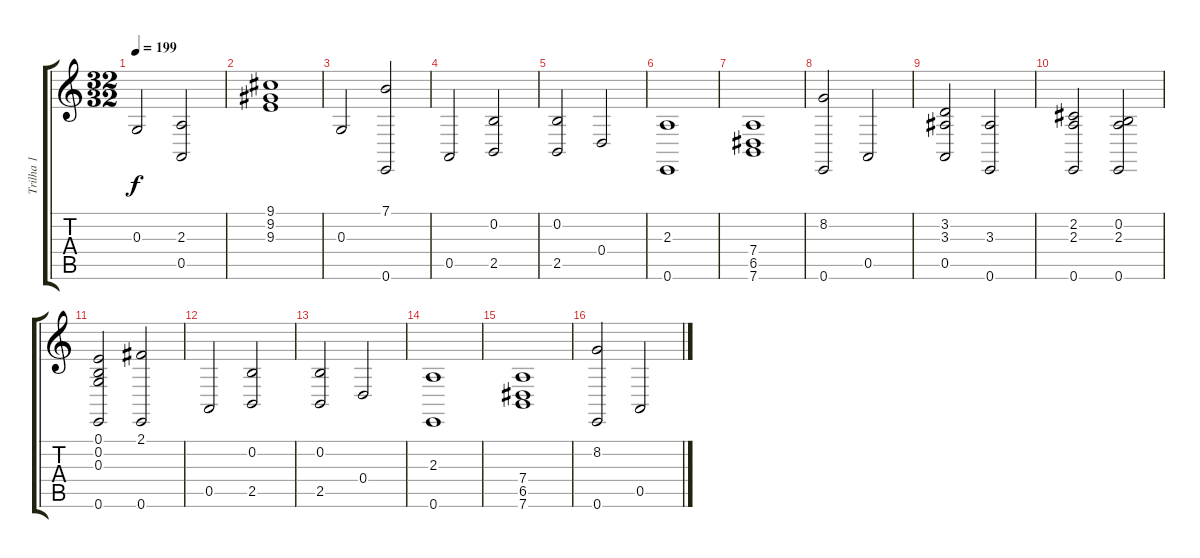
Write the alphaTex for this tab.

\track ("Trilha 1" "Trilha 1") {instrument viola}
\staff {score tabs}
\tuning (E4 B3 G3 D3 A2 E2) {hide}
\ts (32 32)
\tempo 199
\clef g2
\ks c
0.3.2{dy f} (2.3 0.5).2 |
(9.1 9.2 9.3).1 |
0.3.2 (7.1 0.6).2 |
0.5.2 (0.2 2.5).2 |
(0.2 2.5).2 0.4.2 |
(2.3 0.6).1 |
(7.4 6.5 7.6).1 |
(8.2 0.6).2 0.5.2 |
(3.2 3.3 0.5).2 (3.3 0.6).2 |
(2.2 2.3 0.6).2 (0.2 2.3 0.6).2 |
(0.1 0.2 0.3 0.6).2 (2.1 0.6).2 |
0.5.2 (0.2 2.5).2 |
(0.2 2.5).2 0.4.2 |
(2.3 0.6).1 |
(7.4 6.5 7.6).1 |
(8.2 0.6).2 0.5.2
